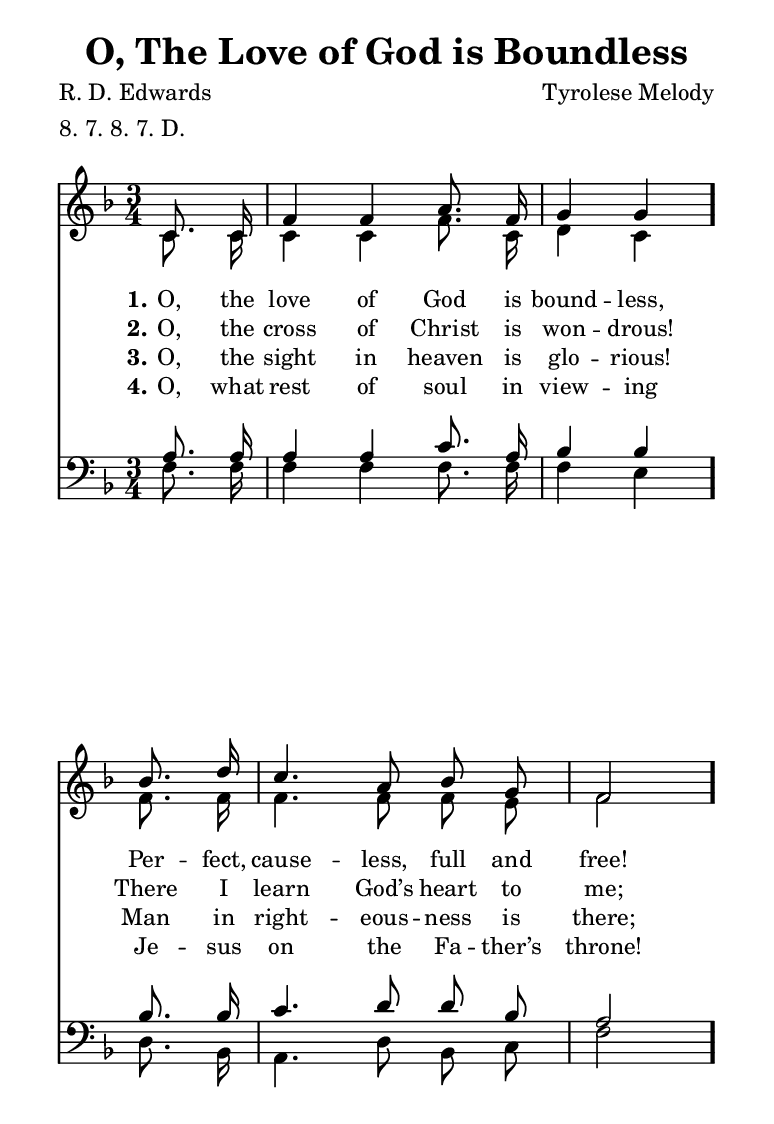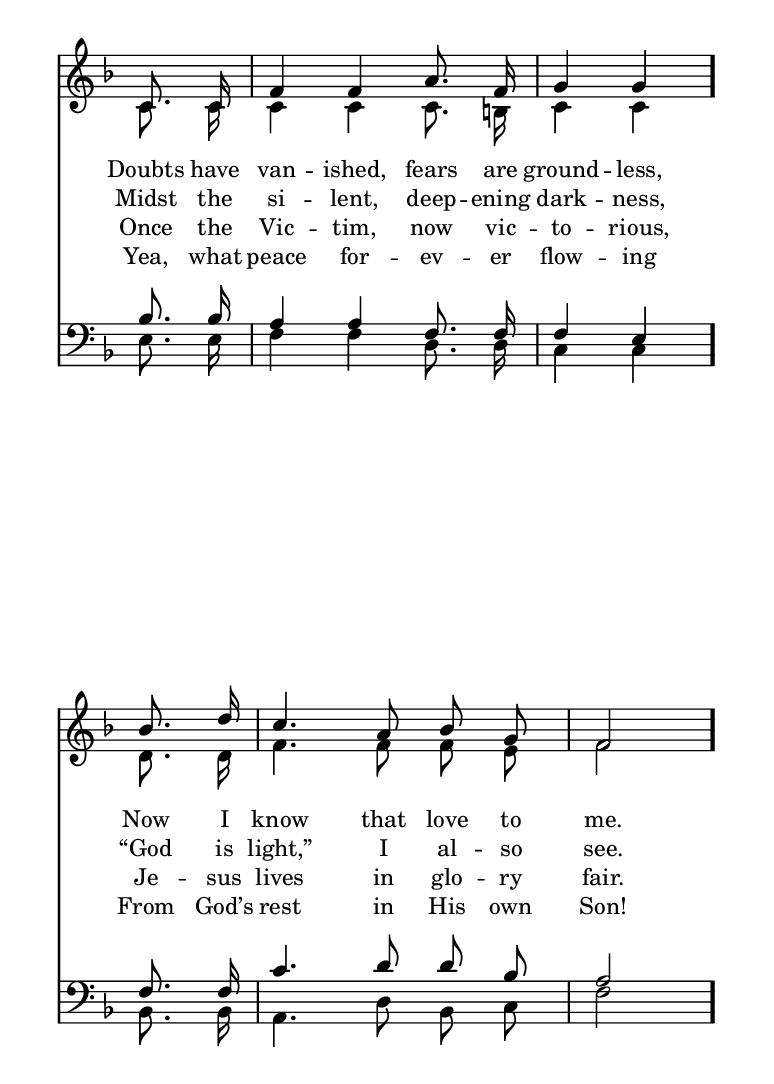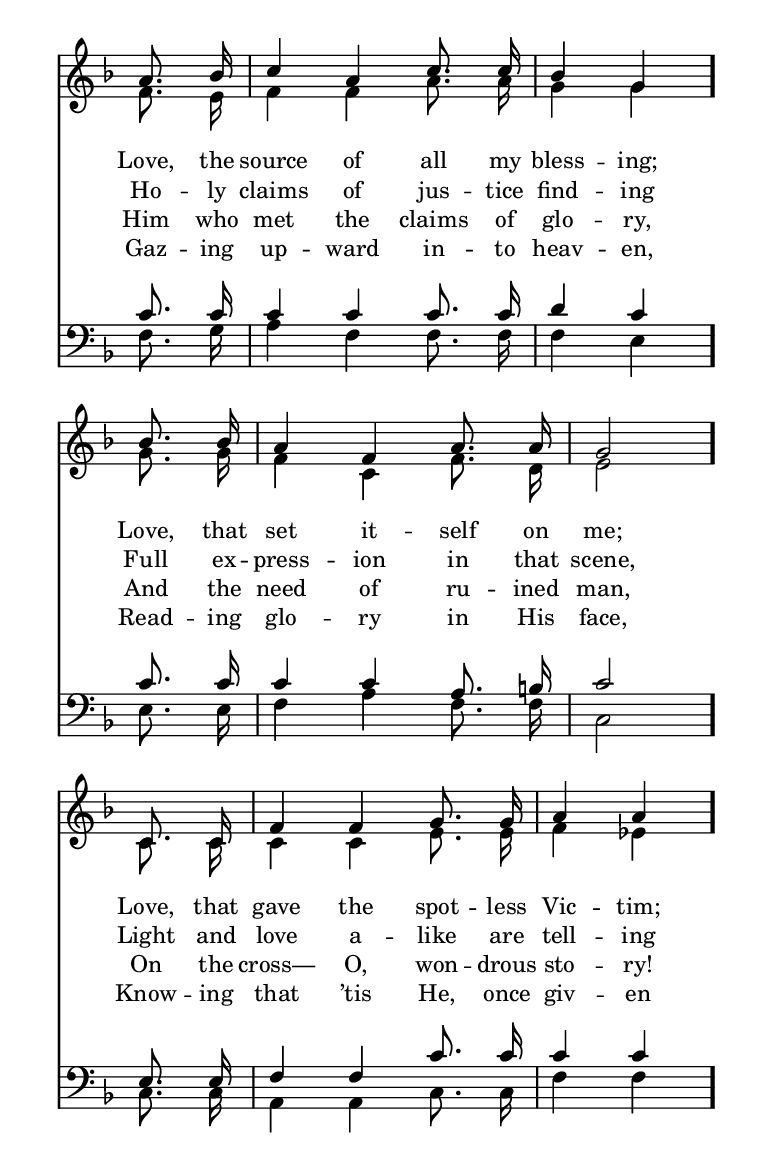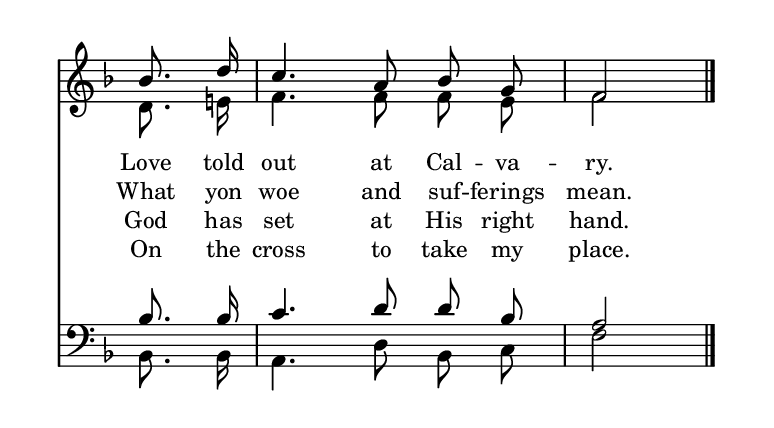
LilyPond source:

\include "common/global.ily"
\paper {
  \include "common/paper.ily"
  %ragged-bottom = ##t
  %ragged-last-bottom = ##t
  %systems-per-page = ##f
  %page-count = ##f
}

\header{
  hymnnumber = "109"
  title = "O, The Love of God is Boundless"
  tunename = "Tyrol"
  meter = "8. 7. 8. 7. D."
  poet = "R. D. Edwards"
  composer = "Tyrolese Melody"
  %copyright = ""
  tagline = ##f
}

% for fermata in MIDI
ta = { \tempo 4=80 }
tb = { \tempo 4=40 }

patternAA = { c8. c16 | c4 c4 c8. c16 | c4 c4 }
patternAB = { c8. c16 | c4 c4 c8. c16 | c2    }

patternBA = { c8. c16 | c4. c8 c8 c8  | c2    }

global = {
  \include "common/overrides.ily"
  \override Staff.TimeSignature.style = #'numbered
  \time 3/4
  \override Score.MetronomeMark.transparent = ##t % hide all fermata changes too
  \ta
  \key f \major
  \partial 4
  \autoBeamOff
}

notesSoprano = {
\global
\relative c' {

  \changePitch \patternAA { c c | f f a f | g g }
  \changePitch \patternBA { bes d | c a bes g | f }
  \changePitch \patternAA { c c | f f a f | g g }
  \changePitch \patternBA { bes d | c a bes g | f }

  \changePitch \patternAA { a bes | c a c c | bes g }
  \changePitch \patternAB { bes bes | a f a a | g }
  \changePitch \patternAA { c, c | f f g g | a a }
  \changePitch \patternBA { bes d | c a bes g | f }

  \bar "|."

}
}

notesAlto = {
\global
\relative e' {

  \changePitch \patternAA { c c | c c f c | d c }
  \changePitch \patternBA { f f | f f f e | f }
  \changePitch \patternAA { c c | c c c b! | c c }
  \changePitch \patternBA { d d | f f f e | f }
                         
  \changePitch \patternAA { f e | f f a a | g g }
  \changePitch \patternAB { g g | f c f d | e }
  \changePitch \patternAA { c c | c c e e | f ees }
  \changePitch \patternBA { d e! | f f f e | f }

}
}

notesTenor = {
\global
\relative a {

  \changePitch \patternAA { a a | a a c a | bes bes }
  \changePitch \patternBA { bes bes | c d d bes | a }
  \changePitch \patternAA { bes bes | a a f f | f e }
  \changePitch \patternBA { f f | c' d d bes | a }
                         
  \changePitch \patternAA { c c | c c c c | d c }
  \changePitch \patternAB { c c | c c a b! | c }
  \changePitch \patternAA { e, e | f f c' c | c c }
  \changePitch \patternBA { bes bes | c d d bes | a }

}
}

notesBass = {
\global
\relative f {

  \changePitch \patternAA { f f | f f f f | f e }
  \changePitch \patternBA { d bes | a d bes c | f }
  \changePitch \patternAA { e e | f f d d | c c }
  \changePitch \patternBA { bes bes | a d bes c | f }
                         
  \changePitch \patternAA { f g | a f f f | f e }
  \changePitch \patternAB { e e | f a f f | c }
  \changePitch \patternAA { c c | a a c c | f f }
  \changePitch \patternBA { bes, bes | a d bes c | f }

}
}

wordsA = \lyricmode {
\set stanza = "1."

O, the love of God is bound -- less, \bar "."
Per -- fect, cause -- less, full and free! \bar "." \break
Doubts have van -- ished, fears are ground -- less, \bar "."
Now I know that love to me. \bar "." \break
Love, the source of all my bless -- ing; \bar "."
Love, that set it -- self on me; \bar "." \break
Love, that gave the spot -- less Vic -- tim; \bar "."
Love told out at Cal -- va -- ry. \bar "." \break

}

wordsB = \lyricmode {
\set stanza = "2."

O, the cross of Christ is won -- drous!
There I learn God’s heart to me;
Midst the si -- lent, deep -- ening dark -- ness,
“God is light,” I al -- so see.
Ho -- ly claims of jus -- tice find -- ing
Full ex -- press -- ion in that scene,
Light and love a -- like are tell -- ing
What yon woe and suf -- ferings mean.

}

wordsC = \lyricmode {
\set stanza = "3."

O, the sight in heaven is glo -- rious!
Man in right -- eous -- ness is there;
Once the Vic -- tim, now vic -- to -- rious,
Je -- sus lives in glo -- ry fair.
Him who met the claims of glo -- ry,
And the need of ru -- ined man,
On the cross— O, won -- drous sto -- ry!
God has set at His right hand.

}

wordsD = \lyricmode {
\set stanza = "4."

O, what rest of soul in view -- ing
Je -- sus on the Fa -- ther’s throne!
Yea, what peace for -- ev -- er flow -- ing
From God’s rest in His own Son!
Gaz -- ing up -- ward in -- to heav -- en,
Read -- ing glo -- ry in His face,
Know -- ing that ’tis He, once giv -- en
On the cross to take my place.

}

\score {
  \context ChoirStaff <<
    \context Staff = upper <<
      \set ChoirStaff.systemStartDelimiter = #'SystemStartBar
      \context Voice  = sopranos { \voiceOne << \notesSoprano >> }
      \context Voice  = altos { \voiceTwo << \notesAlto >> }
      \context Lyrics = one   \lyricsto sopranos \wordsA
      \context Lyrics = two   \lyricsto sopranos \wordsB
      \context Lyrics = three \lyricsto sopranos \wordsC
      \context Lyrics = four  \lyricsto sopranos \wordsD
    >>
    \context Staff = men <<
      \clef bass
      \context Voice  = tenors { \voiceOne << \notesTenor >> }
      \context Voice  = basses { \voiceTwo << \notesBass >> }
    >>
  >>
  \layout {
    \include "common/layout.ily"
  }
  \midi{
    \include "common/midi.ily"
  }
}

\version "2.19.49"  % necessary for upgrading to future LilyPond versions.

% vi:set et ts=2 sw=2 ai nocindent syntax=lilypond:
